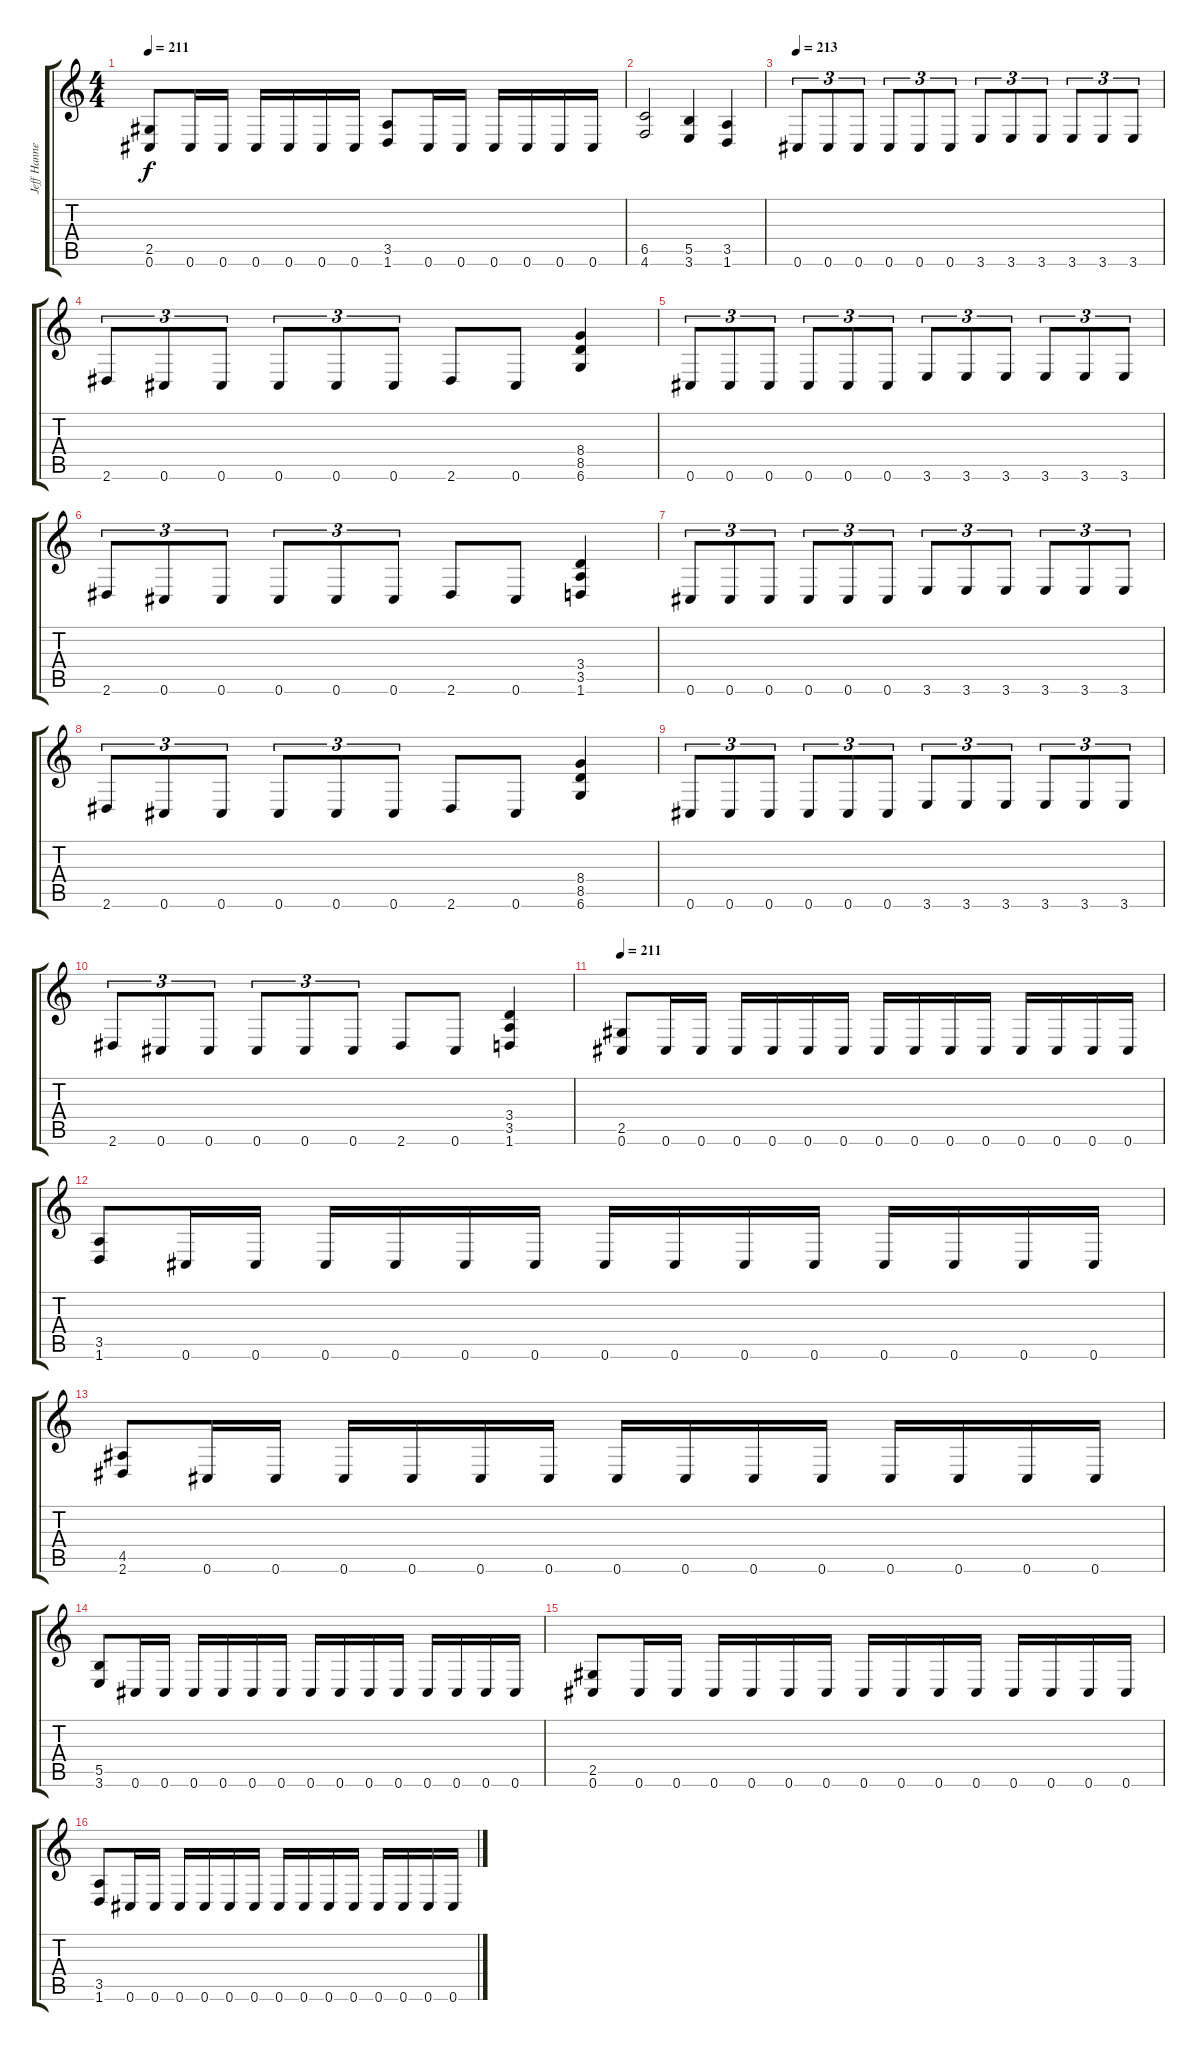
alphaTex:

\track ("Jeff Hanneman" "Jeff Hanne") {instrument distortionguitar}
\staff {score tabs}
\tuning (Db4 Ab3 E3 B2 Gb2 Db2) {hide}
\ts (4 4)
\tempo 211
\clef g2
\ks c
(2.5 0.6).8{dy f} 0.6.16 0.6.16 0.6.16 0.6.16 0.6.16 0.6.16 (3.5 1.6).8 0.6.16 0.6.16 0.6.16 0.6.16 0.6.16 0.6.16 |
(6.5 4.6).2 (5.5 3.6).4 (3.5 1.6).4 |
\tempo 213
0.6.8{tu (3 2)} 0.6.8{tu (3 2)} 0.6.8{tu (3 2)} 0.6.8{tu (3 2)} 0.6.8{tu (3 2)} 0.6.8{tu (3 2)} 3.6.8{tu (3 2)} 3.6.8{tu (3 2)} 3.6.8{tu (3 2)} 3.6.8{tu (3 2)} 3.6.8{tu (3 2)} 3.6.8{tu (3 2)} |
2.6.8{tu (3 2)} 0.6.8{tu (3 2)} 0.6.8{tu (3 2)} 0.6.8{tu (3 2)} 0.6.8{tu (3 2)} 0.6.8{tu (3 2)} 2.6.8 0.6.8 (8.4 8.5 6.6).4 |
0.6.8{tu (3 2)} 0.6.8{tu (3 2)} 0.6.8{tu (3 2)} 0.6.8{tu (3 2)} 0.6.8{tu (3 2)} 0.6.8{tu (3 2)} 3.6.8{tu (3 2)} 3.6.8{tu (3 2)} 3.6.8{tu (3 2)} 3.6.8{tu (3 2)} 3.6.8{tu (3 2)} 3.6.8{tu (3 2)} |
2.6.8{tu (3 2)} 0.6.8{tu (3 2)} 0.6.8{tu (3 2)} 0.6.8{tu (3 2)} 0.6.8{tu (3 2)} 0.6.8{tu (3 2)} 2.6.8 0.6.8 (3.4 3.5 1.6).4 |
0.6.8{tu (3 2)} 0.6.8{tu (3 2)} 0.6.8{tu (3 2)} 0.6.8{tu (3 2)} 0.6.8{tu (3 2)} 0.6.8{tu (3 2)} 3.6.8{tu (3 2)} 3.6.8{tu (3 2)} 3.6.8{tu (3 2)} 3.6.8{tu (3 2)} 3.6.8{tu (3 2)} 3.6.8{tu (3 2)} |
2.6.8{tu (3 2)} 0.6.8{tu (3 2)} 0.6.8{tu (3 2)} 0.6.8{tu (3 2)} 0.6.8{tu (3 2)} 0.6.8{tu (3 2)} 2.6.8 0.6.8 (8.4 8.5 6.6).4 |
0.6.8{tu (3 2)} 0.6.8{tu (3 2)} 0.6.8{tu (3 2)} 0.6.8{tu (3 2)} 0.6.8{tu (3 2)} 0.6.8{tu (3 2)} 3.6.8{tu (3 2)} 3.6.8{tu (3 2)} 3.6.8{tu (3 2)} 3.6.8{tu (3 2)} 3.6.8{tu (3 2)} 3.6.8{tu (3 2)} |
2.6.8{tu (3 2)} 0.6.8{tu (3 2)} 0.6.8{tu (3 2)} 0.6.8{tu (3 2)} 0.6.8{tu (3 2)} 0.6.8{tu (3 2)} 2.6.8 0.6.8 (3.4 3.5 1.6).4 |
\tempo 211
(2.5 0.6).8 0.6.16 0.6.16 0.6.16 0.6.16 0.6.16 0.6.16 0.6.16 0.6.16 0.6.16 0.6.16 0.6.16 0.6.16 0.6.16 0.6.16 |
(3.5 1.6).8 0.6.16 0.6.16 0.6.16 0.6.16 0.6.16 0.6.16 0.6.16 0.6.16 0.6.16 0.6.16 0.6.16 0.6.16 0.6.16 0.6.16 |
(4.5 2.6).8 0.6.16 0.6.16 0.6.16 0.6.16 0.6.16 0.6.16 0.6.16 0.6.16 0.6.16 0.6.16 0.6.16 0.6.16 0.6.16 0.6.16 |
(5.5 3.6).8 0.6.16 0.6.16 0.6.16 0.6.16 0.6.16 0.6.16 0.6.16 0.6.16 0.6.16 0.6.16 0.6.16 0.6.16 0.6.16 0.6.16 |
(2.5 0.6).8 0.6.16 0.6.16 0.6.16 0.6.16 0.6.16 0.6.16 0.6.16 0.6.16 0.6.16 0.6.16 0.6.16 0.6.16 0.6.16 0.6.16 |
(3.5 1.6).8 0.6.16 0.6.16 0.6.16 0.6.16 0.6.16 0.6.16 0.6.16 0.6.16 0.6.16 0.6.16 0.6.16 0.6.16 0.6.16 0.6.16
